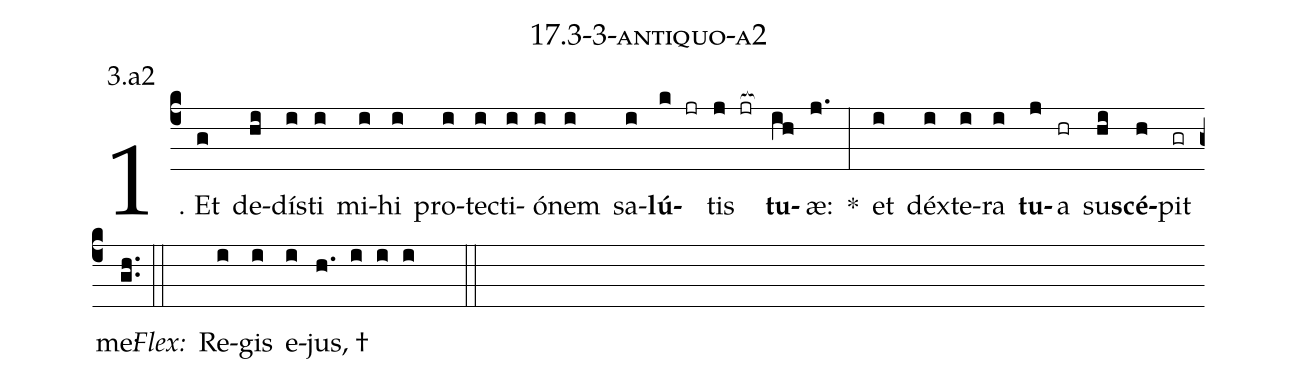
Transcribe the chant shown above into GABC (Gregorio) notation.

name: 17.3-3-antiquo-a2;
annotation: 3.a2;
%%
(c4)1. Et(g) de(hi)dís(i)ti(i) mi(i)hi(i) pro(i)tec(i)ti(i)ó(i)nem(i) sa(i)<b>lú</b>(k jr)tis(j jr[ocb:1{]) <b>tu</b>(ih[ocb:0}])æ:(j.) *(:) et(i) déx(i)te(i)ra(i) <b>tu</b>(j)a(hr) su(hi)<b>scé</b>(h)pit(gr) me:(gh..) (::)
<i>Flex:</i>()  Re(i)gis(i) e(i)jus, †(h. i i i  ::)

%E(i) u(i) o(j) u(hi) a(h) e.(gh..) (::)
